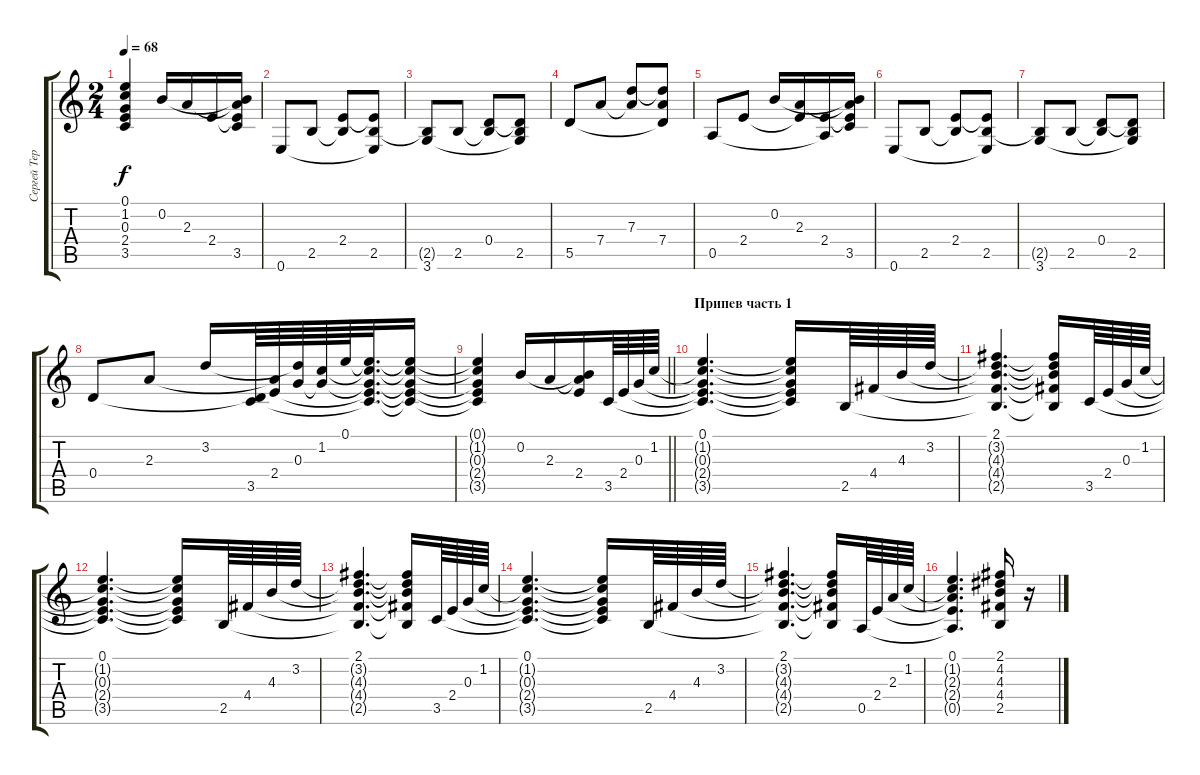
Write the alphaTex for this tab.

\track ("Сергей Терентьев" "Сергей Тер") {instrument acousticguitarnylon}
\staff {score tabs}
\tuning (E4 B3 G3 D3 A2 E2) {hide}
\ts (2 4)
\tempo 68
\clef g2
\ks c
(0.1{t} 1.2{t} 0.3{t} 2.4{t} 3.5{t}).4{dy f} 0.2.16 2.3.16 2.4.16 (0.2{t} 2.3{t} 2.4{t} 3.5).16 |
0.6.8 2.5.8 (2.4 2.5{t}).8 (2.4{t} 2.5 0.6{t}).8 |
(2.5{t} 3.6).8 2.5.8 (0.4 2.5{t}).8 (0.4{t} 2.5 3.6{t}).8 |
5.5.8 7.4.8 (7.3 7.4{t}).8 (7.3{t} 7.4 5.5{t}).8 |
0.5.8 2.4.8 0.2.16 (2.3 2.4{t}).16 (2.4 0.5{t}).16 (0.2{t} 2.3{t} 2.4{t} 3.5).16 |
0.6.8 2.5.8 (2.4 2.5{t}).8 (2.4{t} 2.5 0.6{t}).8 |
(2.5{t} 3.6).8 2.5.8 (0.4 2.5{t}).8 (0.4{t} 2.5 3.6{t}).8 |
0.4.8 2.3.8 3.2.16 (0.4{t} 3.5).64 (2.3{t} 2.4).64 (3.2{t} 0.3).64 (1.2 0.3{t}).64 0.1.64 (0.1{t} 1.2{t} 0.3{t} 2.4{t} 3.5{t}).32{d} (0.1{t} 1.2{t} 0.3{t} 2.4{t} 3.5{t}).16 |
\barLineRight lightlight
(0.1{t} 1.2{t} 0.3{t} 2.4{t} 3.5{t}).4 0.2.16 2.3.16 (0.2{t} 2.3{t} 2.4).16 3.5.64 2.4.64 0.3.64 1.2.64 |
\section ("" "Припев часть 1")
(0.1 1.2{t} 0.3{t} 2.4{t} 3.5{t}).4{d} (0.1{t} 1.2{t} 0.3{t} 2.4{t} 3.5{t}).16 2.5.64 4.4.64 4.3.64 3.2.64 |
(2.1 3.2{t} 4.3{t} 4.4{t} 2.5{t}).4{d} (2.1{t} 3.2{t} 4.3{t} 4.4{t} 2.5{t}).16 3.5.64 2.4.64 0.3.64 1.2.64 |
(0.1 1.2{t} 0.3{t} 2.4{t} 3.5{t}).4{d} (0.1{t} 1.2{t} 0.3{t} 2.4{t} 3.5{t}).16 2.5.64 4.4.64 4.3.64 3.2.64 |
(2.1 3.2{t} 4.3{t} 4.4{t} 2.5{t}).4{d} (2.1{t} 3.2{t} 4.3{t} 4.4{t} 2.5{t}).16 3.5.64 2.4.64 0.3.64 1.2.64 |
(0.1 1.2{t} 0.3{t} 2.4{t} 3.5{t}).4{d} (0.1{t} 1.2{t} 0.3{t} 2.4{t} 3.5{t}).16 2.5.64 4.4.64 4.3.64 3.2.64 |
(2.1 3.2{t} 4.3{t} 4.4{t} 2.5{t}).4{d} (2.1{t} 3.2{t} 4.3{t} 4.4{t} 2.5{t}).16 0.5.64 2.4.64 2.3.64 1.2.64 |
(0.1 1.2{t} 2.3{t} 2.4{t} 0.5{t}).4{d} (2.1 4.2 4.3 4.4 2.5).16 r.16
